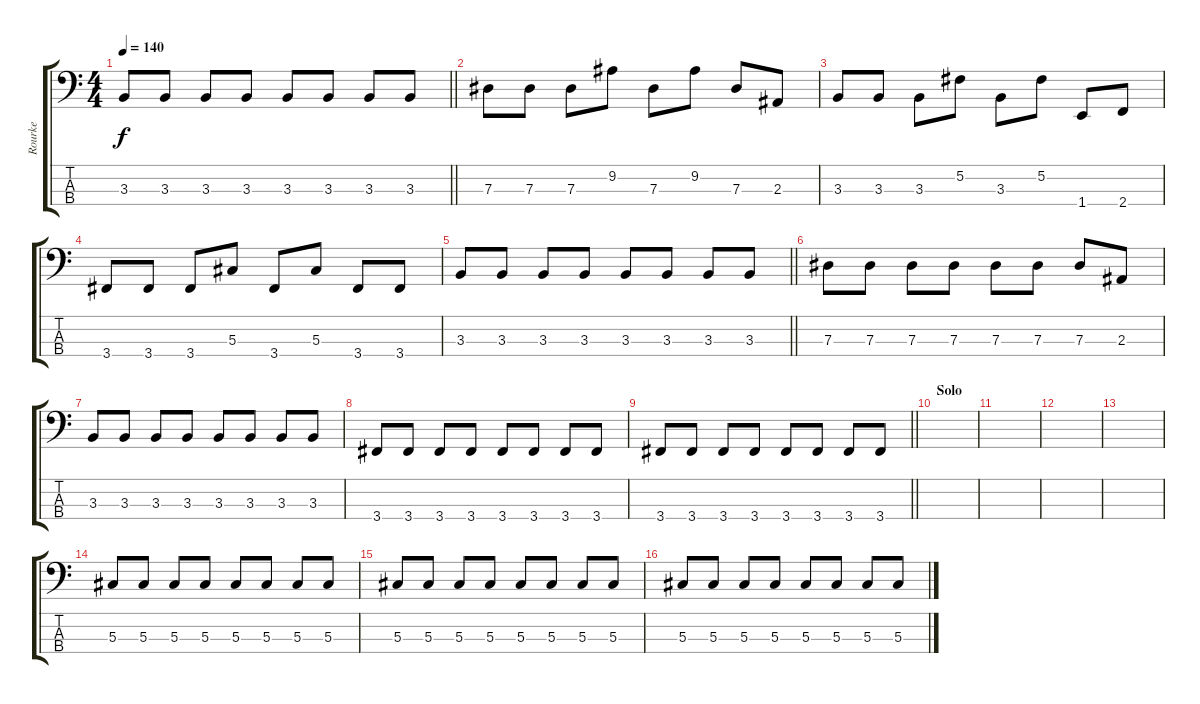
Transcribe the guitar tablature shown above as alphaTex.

\track ("Rourke" "Rourke") {instrument electricbassfinger}
\staff {score tabs}
\tuning (Gb2 Db2 Ab1 Eb1) {hide}
\ts (4 4)
\tempo 140
\clef f4
\barLineRight lightlight
\ks c
3.3.8{dy f} 3.3.8 3.3.8 3.3.8 3.3.8 3.3.8 3.3.8 3.3.8 |
7.3.8 7.3.8 7.3.8 9.2.8 7.3.8 9.2.8 7.3.8 2.3.8 |
3.3.8 3.3.8 3.3.8 5.2.8 3.3.8 5.2.8 1.4.8 2.4.8 |
3.4.8 3.4.8 3.4.8 5.3.8 3.4.8 5.3.8 3.4.8 3.4.8 |
\barLineRight lightlight
3.3.8 3.3.8 3.3.8 3.3.8 3.3.8 3.3.8 3.3.8 3.3.8 |
7.3.8 7.3.8 7.3.8 7.3.8 7.3.8 7.3.8 7.3.8 2.3.8 |
3.3.8 3.3.8 3.3.8 3.3.8 3.3.8 3.3.8 3.3.8 3.3.8 |
3.4.8 3.4.8 3.4.8 3.4.8 3.4.8 3.4.8 3.4.8 3.4.8 |
\barLineRight lightlight
3.4.8 3.4.8 3.4.8 3.4.8 3.4.8 3.4.8 3.4.8 3.4.8 |
\section ("" "Solo")
|
|
|
|
5.3.8 5.3.8 5.3.8 5.3.8 5.3.8 5.3.8 5.3.8 5.3.8 |
5.3.8 5.3.8 5.3.8 5.3.8 5.3.8 5.3.8 5.3.8 5.3.8 |
5.3.8 5.3.8 5.3.8 5.3.8 5.3.8 5.3.8 5.3.8 5.3.8
